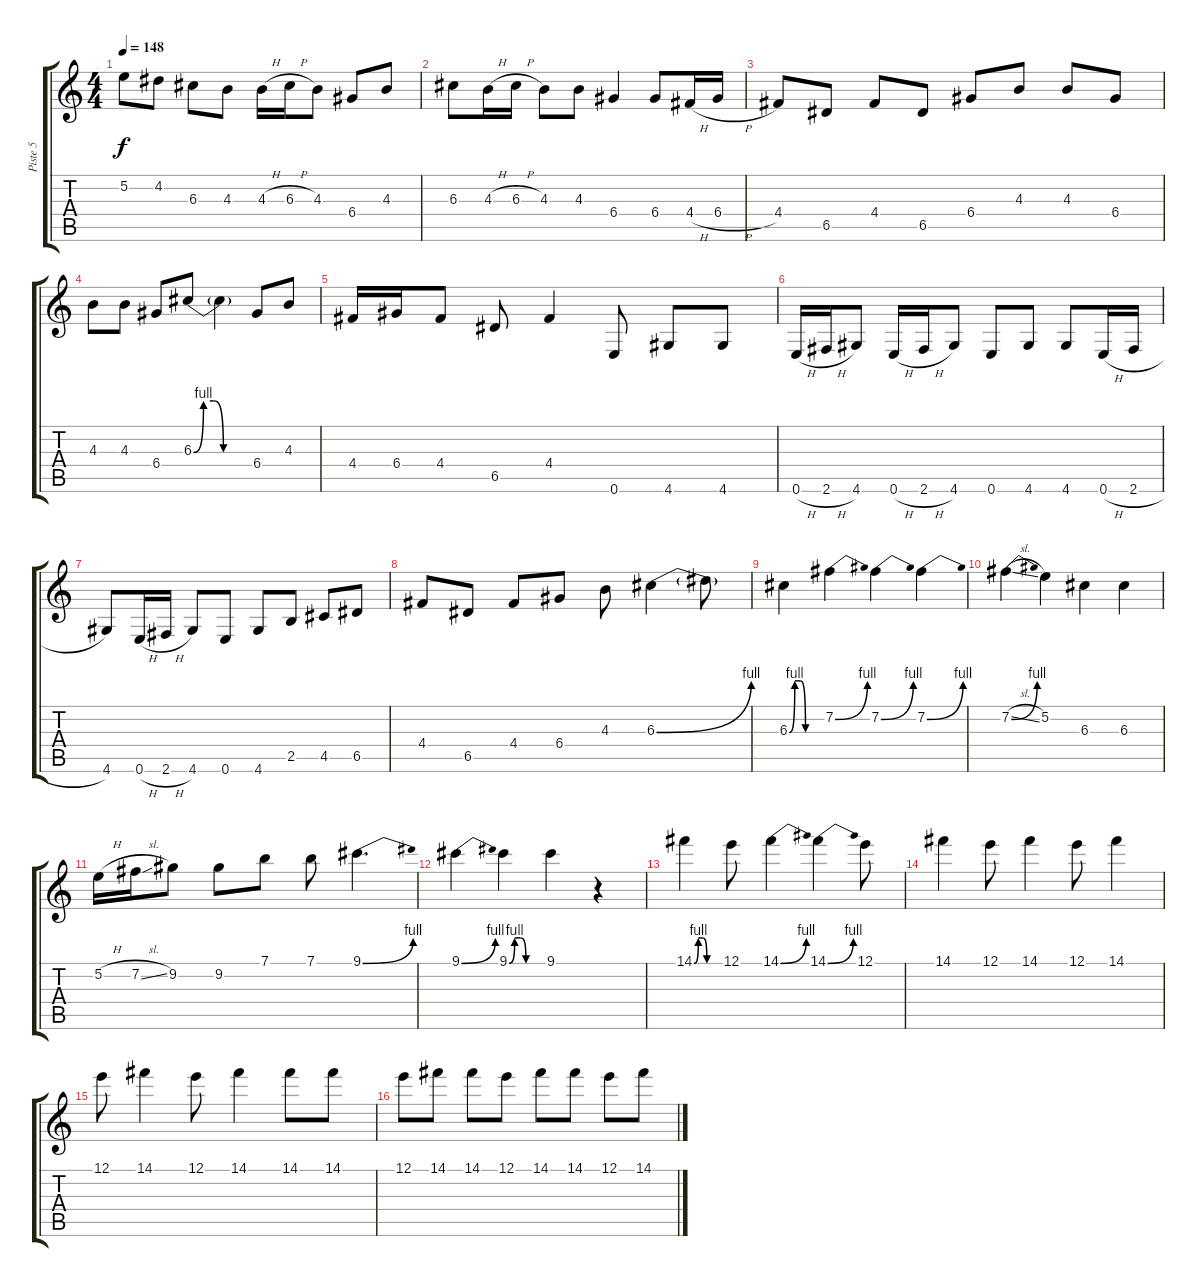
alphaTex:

\track ("Piste 5" "Piste 5") {instrument overdrivenguitar}
\staff {score tabs}
\tuning (E4 B3 G3 D3 A2 E2) {hide}
\ts (4 4)
\tempo 148
\clef g2
\ks c
5.2.8{dy f} 4.2.8 6.3.8 4.3.8 4.3{h}.16 6.3{h}.16 4.3.8 6.4.8 4.3.8 |
6.3.8 4.3{h}.16 6.3{h}.16 4.3.8 4.3.8 6.4.4 6.4.8 4.4{h}.16 6.4{h}.16 |
4.4.8 6.5.8 4.4.8 6.5.8 6.4.8 4.3.8 4.3.8 6.4.8 |
4.3.8 4.3.8 6.4.8 6.3{be (custom 0 0 10 4 20 4 30 0 60 0)}.8 6.3{t}.4 6.4.8 4.3.8 |
4.4.16 6.4.16 4.4.8 6.5.8 4.4.4 0.6.8 4.6.8 4.6.8 |
0.6{h}.16 2.6{h}.16 4.6.8 0.6{h}.16 2.6{h}.16 4.6.8 0.6.8 4.6.8 4.6.8 0.6{h}.16 2.6{h}.16 |
4.6.8 0.6{h}.16 2.6{h}.16 4.6.8 0.6.8 4.6.8 2.5.8 4.5.8 6.5.8 |
4.4.8 6.5.8 4.4.8 6.4.8 4.3.8 6.3{be (bend 0 0 60 4)}.4 6.3{t}.8 |
6.3{be (custom 0 0 10 4 20 4 30 0 60 0)}.4 7.2{be (bend 0 0 60 4)}.4 7.2{be (bend 0 0 60 4)}.4 7.2{be (bend 0 0 60 4)}.4 |
7.2{be (bend 0 0 60 4) sl}.4 5.2.4 6.3.4 6.3.4 |
5.2{h}.16 7.2{sl}.16 9.2.8 9.2.8 7.1.8 7.1.8 9.1{be (bend 0 0 60 4)}.4{d} |
9.1{be (bend 0 0 60 4)}.4 9.1{be (custom 0 0 10 4 20 4 30 0 60 0)}.4 9.1.4 r.4 |
14.1{be (custom 0 0 10 4 20 4 30 0 60 0)}.4 12.1.8 14.1{be (bend 0 0 60 4)}.4 14.1{be (bend 0 0 60 4)}.4 12.1.8 |
14.1.4 12.1.8 14.1.4 12.1.8 14.1.4 |
12.1.8 14.1.4 12.1.8 14.1.4 14.1.8 14.1.8 |
12.1.8 14.1.8 14.1.8 12.1.8 14.1.8 14.1.8 12.1.8 14.1.8
